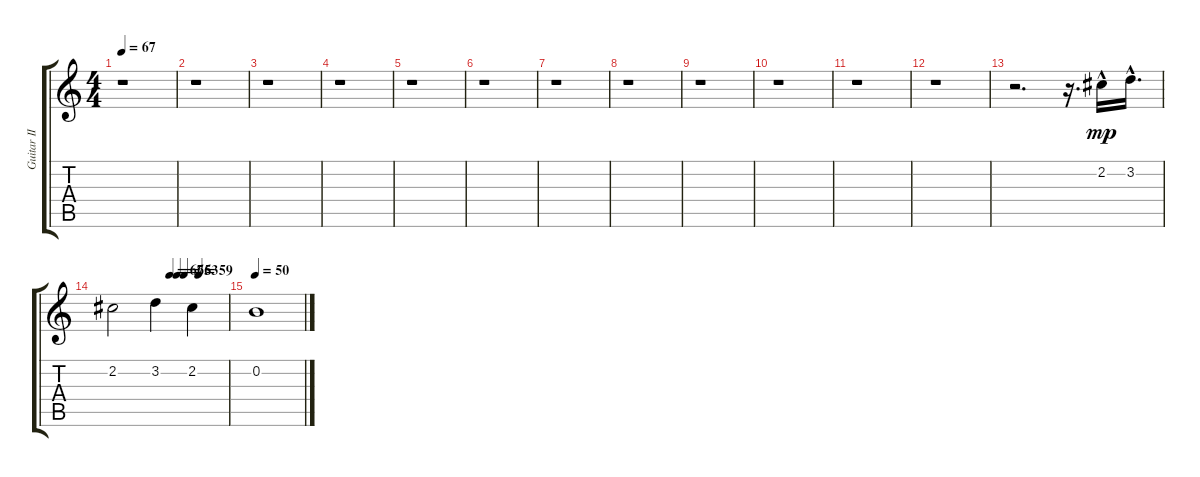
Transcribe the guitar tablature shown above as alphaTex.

\track ("Guitar II (Clean)" "Guitar II ") {instrument electricguitarclean}
\staff {score tabs}
\tuning (E4 B3 G3 D3 A2 E2) {hide}
\ts (4 4)
\tempo 67
\clef g2
\ks c
r.1{dy f} |
r.1 |
r.1 |
r.1 |
r.1 |
r.1 |
r.1 |
r.1 |
r.1 |
r.1 |
r.1 |
r.1 |
r.2{d} r.16{d} 2.2{hac}.16{dy mp} 3.2{hac}.16{d} |
\tempo (67 0.5)
\tempo (65 0.5625)
\tempo (63 0.625)
\tempo (59 0.75)
2.2.2 3.2.4 2.2.4 |
\tempo 50
0.2.1
